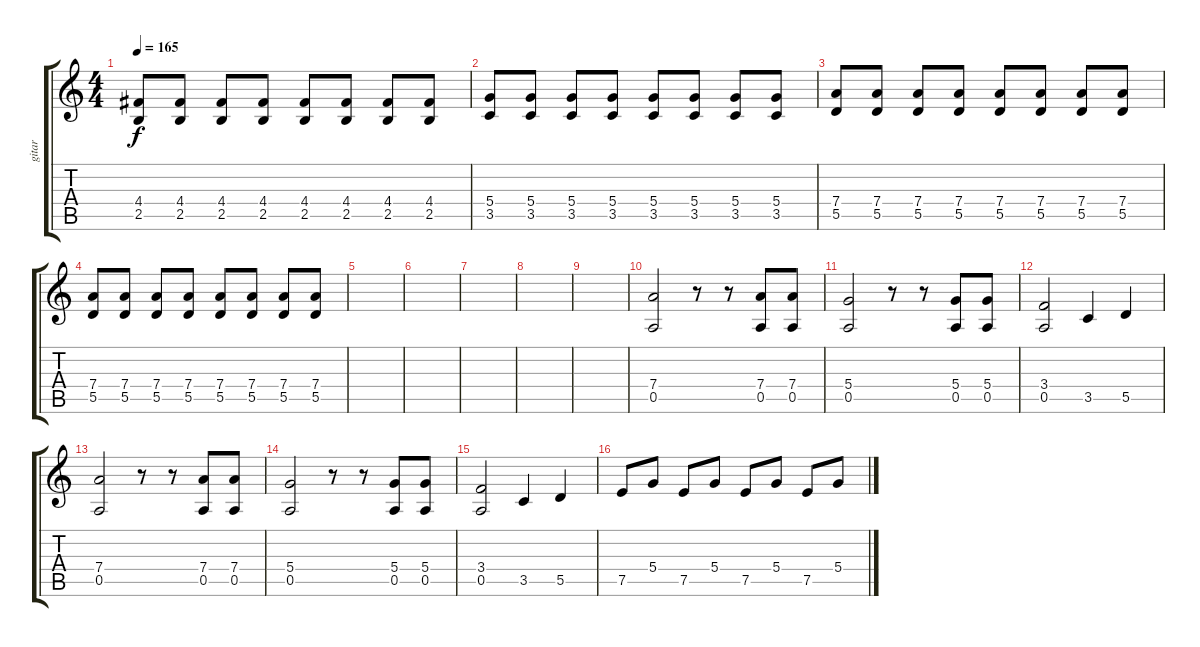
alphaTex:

\track ("gitar" "gitar") {instrument overdrivenguitar}
\staff {score tabs}
\tuning (E4 B3 G3 D3 A2 E2) {hide}
\ts (4 4)
\tempo 165
\clef g2
\ks c
(4.4 2.5).8{dy f} (4.4 2.5).8 (4.4 2.5).8 (4.4 2.5).8 (4.4 2.5).8 (4.4 2.5).8 (4.4 2.5).8 (4.4 2.5).8 |
(5.4 3.5).8 (5.4 3.5).8 (5.4 3.5).8 (5.4 3.5).8 (5.4 3.5).8 (5.4 3.5).8 (5.4 3.5).8 (5.4 3.5).8 |
(7.4 5.5).8 (7.4 5.5).8 (7.4 5.5).8 (7.4 5.5).8 (7.4 5.5).8 (7.4 5.5).8 (7.4 5.5).8 (7.4 5.5).8 |
(7.4 5.5).8 (7.4 5.5).8 (7.4 5.5).8 (7.4 5.5).8 (7.4 5.5).8 (7.4 5.5).8 (7.4 5.5).8 (7.4 5.5).8 |
|
|
|
|
|
(7.4 0.5).2 r.8 r.8 (7.4 0.5).8 (7.4 0.5).8 |
(5.4 0.5).2 r.8 r.8 (5.4 0.5).8 (5.4 0.5).8 |
(3.4 0.5).2 3.5.4 5.5.4 |
(7.4 0.5).2 r.8 r.8 (7.4 0.5).8 (7.4 0.5).8 |
(5.4 0.5).2 r.8 r.8 (5.4 0.5).8 (5.4 0.5).8 |
(3.4 0.5).2 3.5.4 5.5.4 |
7.5.8 5.4.8 7.5.8 5.4.8 7.5.8 5.4.8 7.5.8 5.4.8
